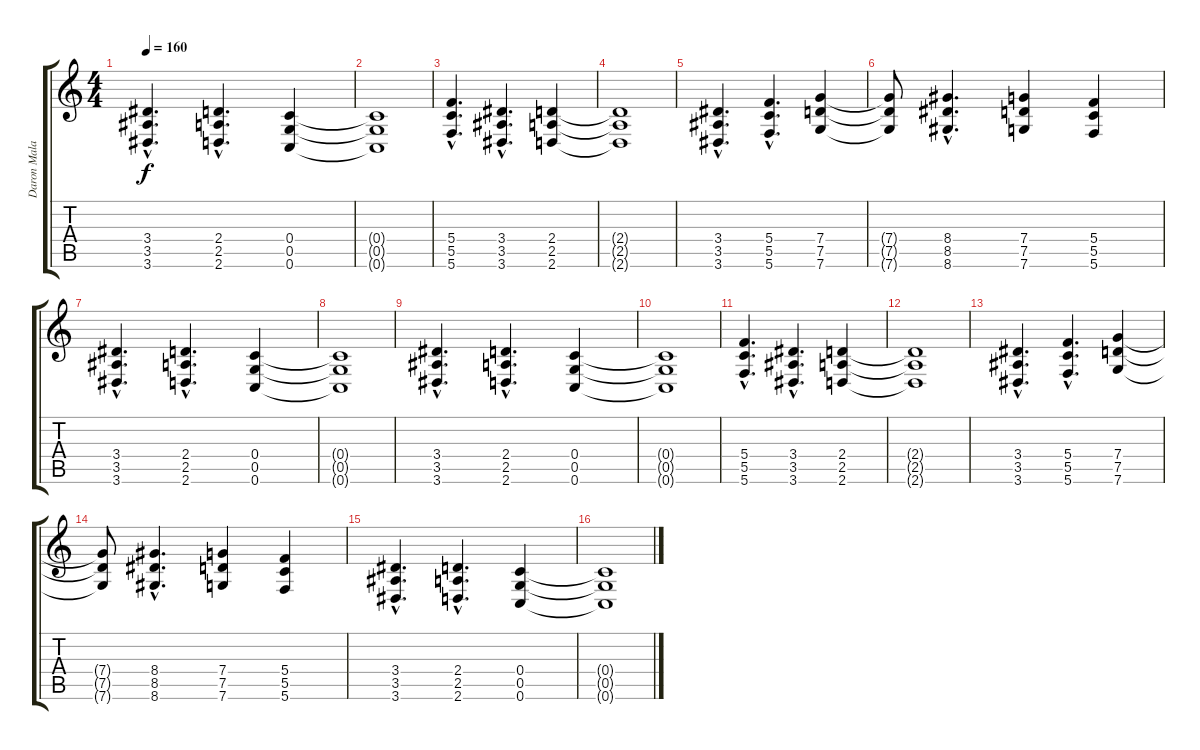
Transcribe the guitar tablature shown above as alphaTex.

\track ("Daron Malakian" "Daron Mala") {instrument electricguitarclean}
\staff {score tabs}
\tuning (D4 A3 F3 C3 G2 C2) {hide}
\ts (4 4)
\tempo 160
\clef g2
\ks c
(3.4{hac} 3.5{hac} 3.6{hac}).4{d dy f} (2.4{hac} 2.5{hac} 2.6{hac}).4{d} (0.4 0.5 0.6).4 |
(0.4{t} 0.5{t} 0.6{t}).1 |
(5.4{hac} 5.5{hac} 5.6{hac}).4{d} (3.4{hac} 3.5{hac} 3.6{hac}).4{d} (2.4 2.5 2.6).4 |
(2.4{t} 2.5{t} 2.6{t}).1 |
(3.4{hac} 3.5{hac} 3.6{hac}).4{d} (5.4{hac} 5.5{hac} 5.6{hac}).4{d} (7.4 7.5 7.6).4 |
(7.4{t} 7.5{t} 7.6{t}).8 (8.4{hac} 8.5{hac} 8.6{hac}).4{d} (7.4 7.5 7.6).4 (5.4 5.5 5.6).4 |
(3.4{hac} 3.5{hac} 3.6{hac}).4{d} (2.4{hac} 2.5{hac} 2.6{hac}).4{d} (0.4 0.5 0.6).4 |
(0.4{t} 0.5{t} 0.6{t}).1 |
(3.4{hac} 3.5{hac} 3.6{hac}).4{d} (2.4{hac} 2.5{hac} 2.6{hac}).4{d} (0.4 0.5 0.6).4 |
(0.4{t} 0.5{t} 0.6{t}).1 |
(5.4{hac} 5.5{hac} 5.6{hac}).4{d} (3.4{hac} 3.5{hac} 3.6{hac}).4{d} (2.4 2.5 2.6).4 |
(2.4{t} 2.5{t} 2.6{t}).1 |
(3.4{hac} 3.5{hac} 3.6{hac}).4{d} (5.4{hac} 5.5{hac} 5.6{hac}).4{d} (7.4 7.5 7.6).4 |
(7.4{t} 7.5{t} 7.6{t}).8 (8.4{hac} 8.5{hac} 8.6{hac}).4{d} (7.4 7.5 7.6).4 (5.4 5.5 5.6).4 |
(3.4{hac} 3.5{hac} 3.6{hac}).4{d} (2.4{hac} 2.5{hac} 2.6{hac}).4{d} (0.4 0.5 0.6).4 |
(0.4{t} 0.5{t} 0.6{t}).1
